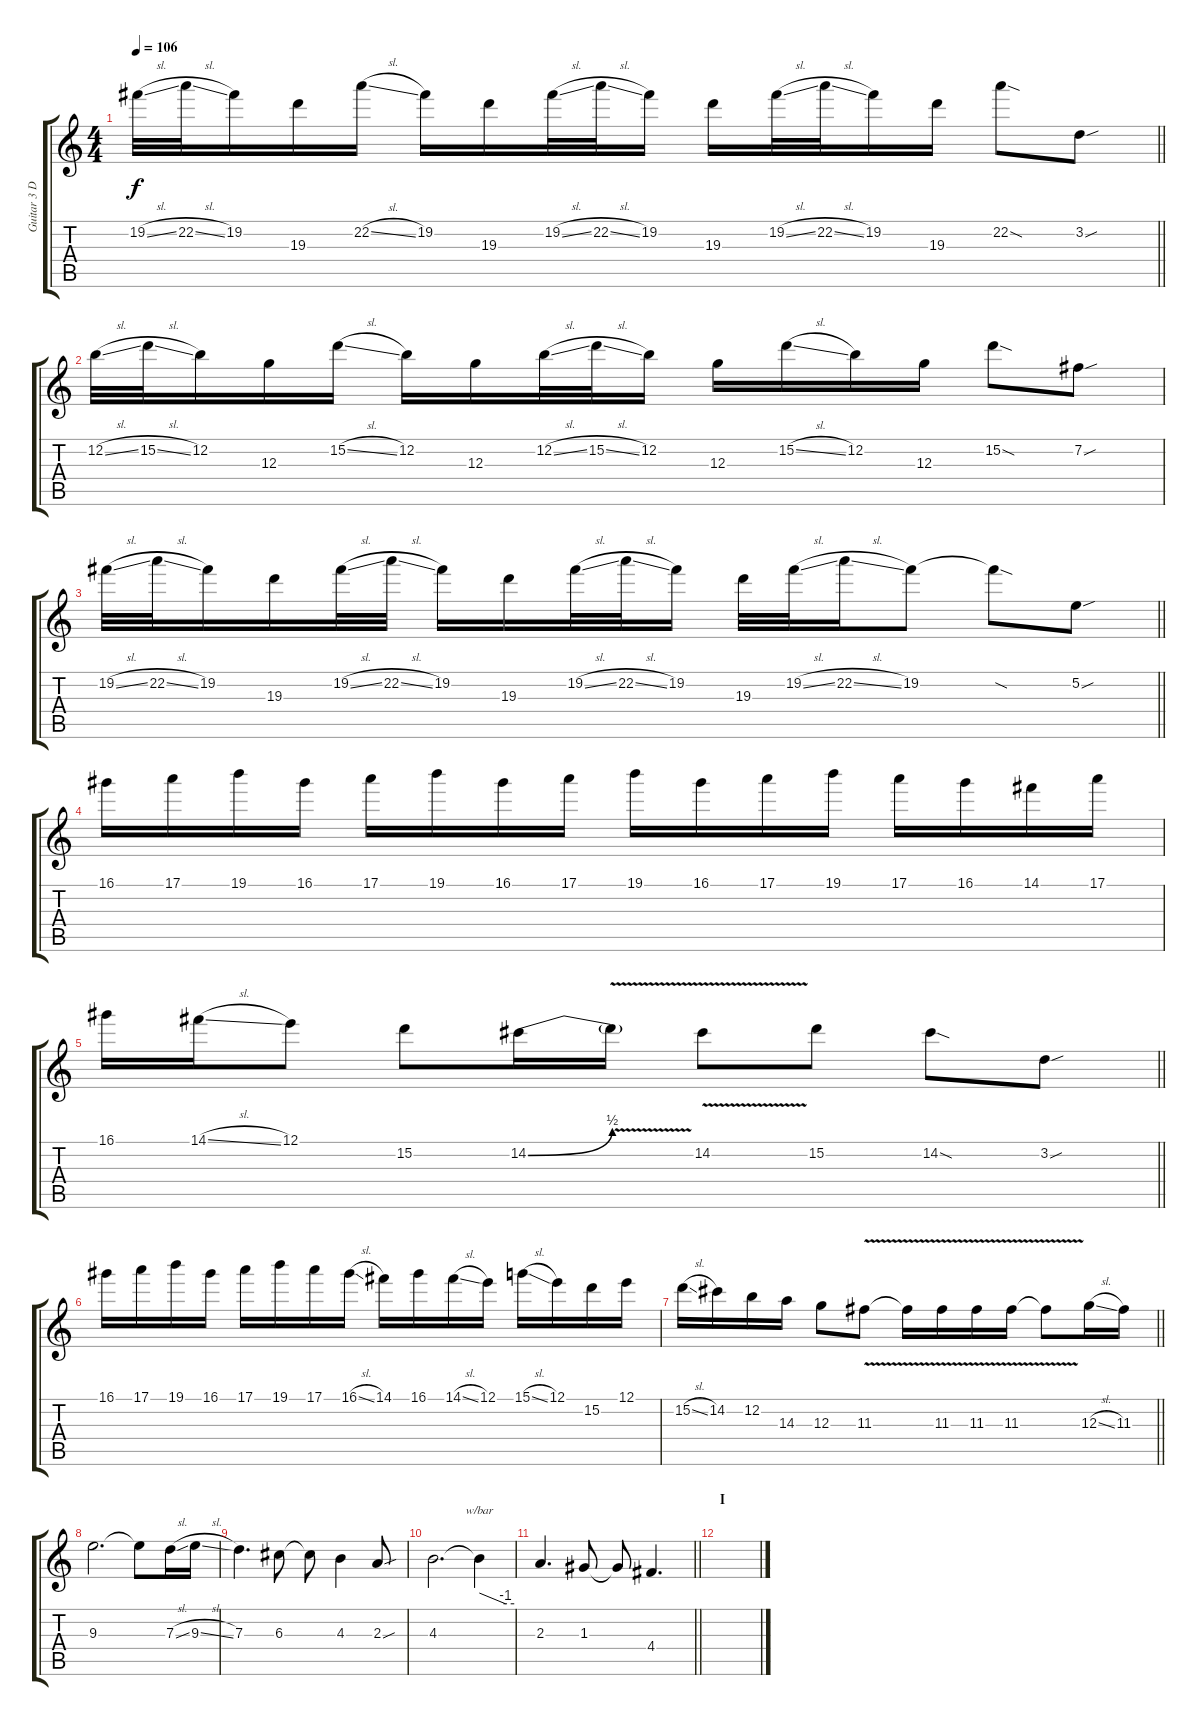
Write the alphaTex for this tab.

\track ("Guitar 3 DISTORTION" "Guitar 3 D") {instrument overdrivenguitar}
\staff {score tabs}
\tuning (E4 B3 G3 D3 A2 E2) {hide}
\ts (4 4)
\tempo 106
\clef g2
\barLineRight lightlight
\ks c
19.2{sl}.32{dy f} 22.2{sl}.32 19.2.16 19.3.16 22.2{sl}.16 19.2.16 19.3.16 19.2{sl}.32 22.2{sl}.32 19.2.16 19.3.16 19.2{sl}.32 22.2{sl}.32 19.2.16 19.3.16 22.2{sod}.8 3.2{sou}.8 |
12.2{sl}.32 15.2{sl}.32 12.2.16 12.3.16 15.2{sl}.16 12.2.16 12.3.16 12.2{sl}.32 15.2{sl}.32 12.2.16 12.3.16 15.2{sl}.16 12.2.16 12.3.16 15.2{sod}.8 7.2{sou}.8 |
\barLineRight lightlight
19.2{sl}.32 22.2{sl}.32 19.2.16 19.3.16 19.2{sl}.32 22.2{sl}.32 19.2.16 19.3.16 19.2{sl}.32 22.2{sl}.32 19.2.16 19.3.32 19.2{sl}.32 22.2{sl}.16 19.2.8 19.2{sod t}.8 5.2{sou}.8 |
16.1.16 17.1.16 19.1.16 16.1.16 17.1.16 19.1.16 16.1.16 17.1.16 19.1.16 16.1.16 17.1.16 19.1.16 17.1.16 16.1.16 14.1.16 17.1.16 |
\barLineRight lightlight
16.1.16 14.1{sl}.16 12.1.8 15.2.8 14.2{be (bend 0 0 60 2)}.16 14.2{v t}.16 14.2{v}.8 15.2.8 14.2{sod}.8 3.2{sou}.8 |
16.1.16 17.1.16 19.1.16 16.1.16 17.1.16 19.1.16 17.1.16 16.1{sl}.16 14.1.16 16.1.16 14.1{sl}.16 12.1.16 15.1{sl}.16 12.1.16 15.2.16 12.1.16 |
\barLineRight lightlight
15.2{sl}.16 14.2.16 12.2.16 14.3.16 12.3.8 11.3{v}.8 11.3{v t}.16 11.3{v}.16 11.3{v}.16 11.3{v}.16 11.3{t}.8 12.3{sl}.16 11.3.16 |
9.3.2{d} 9.3{t}.8 7.3{sl}.16 9.3{sl}.16 |
7.3.4{d} 6.3.8 6.3{t}.8 4.3.4 2.3{sou}.8 |
4.3.2{d} 4.3{t}.4{tbe (custom default 0 0 45 -4 60 -4)} |
\barLineRight lightlight
2.3.4{d} 1.3.8 1.3{t}.8 4.4.4{d} |
\section ("" "I")
